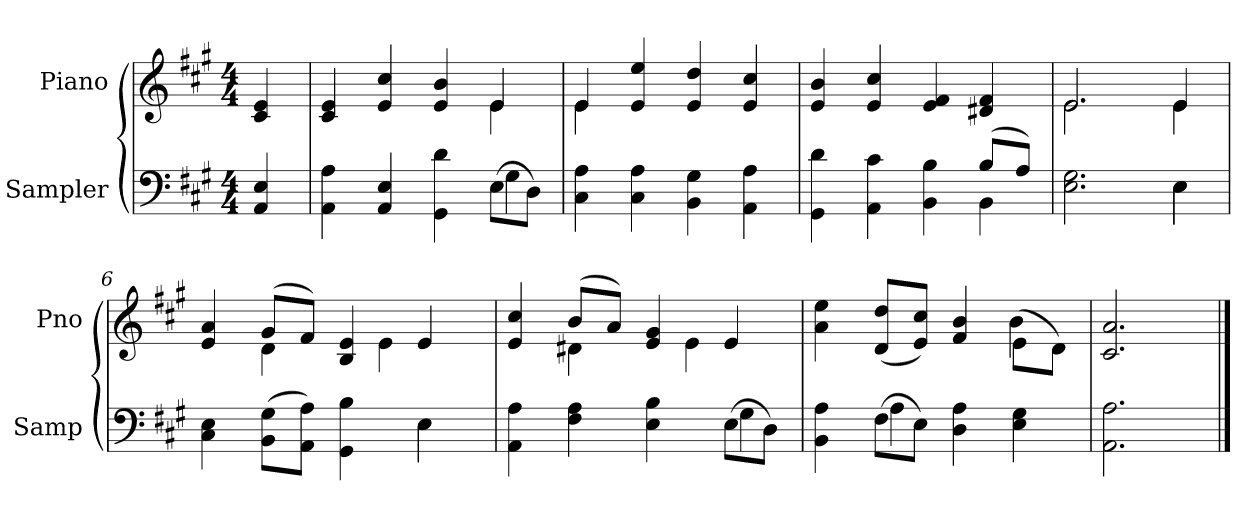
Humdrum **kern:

**kern	**kern
*part2	*part1
*staff2	*staff1
*I"Sampler	*I"Piano
*I'Samp	*I'Pno
*clefF4	*clefG2
*k[f#c#g#]	*k[f#c#g#]
*A:	*A:
*M4/4	*M4/4
=1	=1
4AA 4E	4c# 4e
=2	=2
*^	*^
4AA 4A	2.ryy	4c# 4e	2.ryy
4AA 4E	.	4e 4cc#	.
4GG# 4d	.	4e 4b	.
(8E\L	4G#	4e/	4e
8D\J)	.	.	.
*v	*v	*	*
=3	=3	=3
4C# 4A	4e/	4e
4C# 4A	4e 4ee	2.ryy
4BB 4G#	4e 4dd	.
4AA 4A	4e 4cc#	.
*	*v	*v
=4	=4
*^	*
4GG# 4d	2.ryy	4e 4b
4AA 4c#	.	4e 4cc#
4BB 4B	.	4e 4f#
(8B/L	4BB	4d#X 4f#
8A/J)	.	.
=5	=5	=5
*	*	*^
2.E 2.G#	2.ryy	2.e/	2.e
4E\	4E	4e/	4e
=6	=6	=6	=6
4C# 4E	2.ryy	4e 4a	4ryy
(8BB\ 8G#\L	.	(8g#/L	4d
8AA\ 8A\J)	.	8f#/J)	.
4GG# 4B	.	4B 4e	8ryy
.	.	.	4e
4E\	4E	4e/	.
.	.	.	8ryy
=7	=7	=7	=7
4AA 4A	2.ryy	4e 4cc#	4ryy
4F# 4A	.	(8b/L	4d#X
.	.	8a/J)	.
4E 4B	.	4e 4g#	8ryy
.	.	.	4e
(8E\L	4G#	4e/	.
8D\J)	.	.	8ryy
=8	=8	=8	=8
4BB 4A	4ryy	4a 4ee	2.ryy
(8F#\L	4A	(8d/ 8dd/L	.
8E\J)	.	8e/ 8cc#/J)	.
4D 4A	2ryy	4f# 4b	.
4E 4G#	.	(8e\L	4b
.	.	8d\J)	.
*v	*v	*	*
*	*v	*v
=9	=9
2.AA 2.A	2.c# 2.a
==	==
*-	*-
